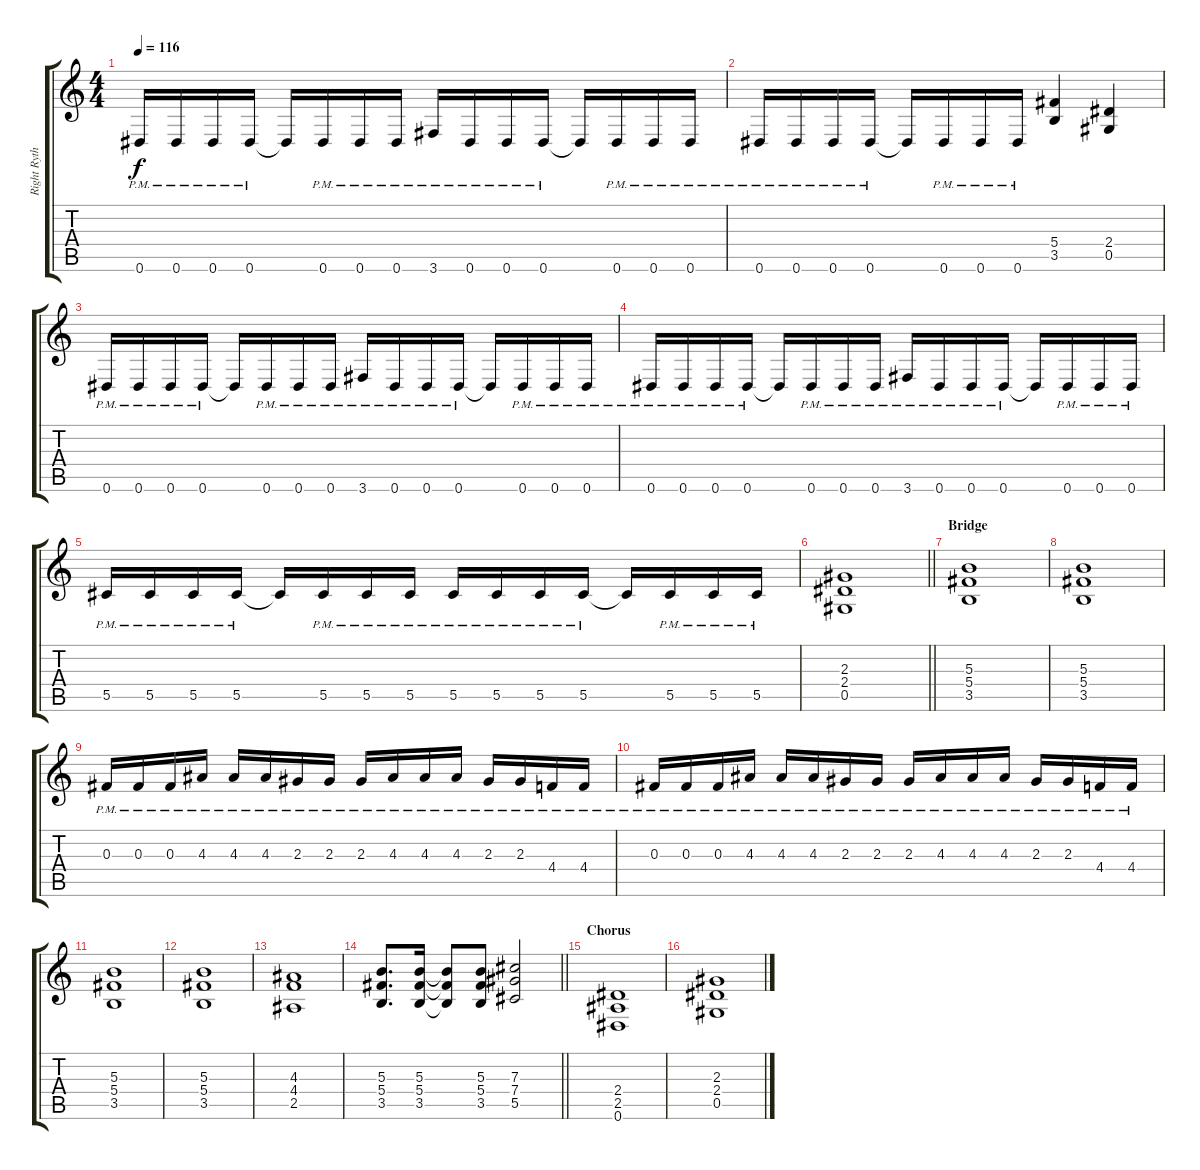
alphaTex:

\track ("Right Rythm" "Right Ryth") {instrument distortionguitar}
\staff {score tabs}
\tuning (Eb4 Bb3 Gb3 Db3 Ab2 Eb2) {hide}
\ts (4 4)
\tempo 116
\clef g2
\ks c
0.6{pm}.16{dy f} 0.6{pm}.16 0.6{pm}.16 0.6{pm}.16 0.6{t}.16 0.6{pm}.16 0.6{pm}.16 0.6{pm}.16 3.6{pm}.16 0.6{pm}.16 0.6{pm}.16 0.6{pm}.16 0.6{t}.16 0.6{pm}.16 0.6{pm}.16 0.6{pm}.16 |
0.6{pm}.16 0.6{pm}.16 0.6{pm}.16 0.6{pm}.16 0.6{t}.16 0.6{pm}.16 0.6{pm}.16 0.6{pm}.16 (5.4 3.5).4 (2.4 0.5).4 |
0.6{pm}.16 0.6{pm}.16 0.6{pm}.16 0.6{pm}.16 0.6{t}.16 0.6{pm}.16 0.6{pm}.16 0.6{pm}.16 3.6{pm}.16 0.6{pm}.16 0.6{pm}.16 0.6{pm}.16 0.6{t}.16 0.6{pm}.16 0.6{pm}.16 0.6{pm}.16 |
0.6{pm}.16 0.6{pm}.16 0.6{pm}.16 0.6{pm}.16 0.6{t}.16 0.6{pm}.16 0.6{pm}.16 0.6{pm}.16 3.6{pm}.16 0.6{pm}.16 0.6{pm}.16 0.6{pm}.16 0.6{t}.16 0.6{pm}.16 0.6{pm}.16 0.6{pm}.16 |
5.5{pm}.16 5.5{pm}.16 5.5{pm}.16 5.5{pm}.16 5.5{t}.16 5.5{pm}.16 5.5{pm}.16 5.5{pm}.16 5.5{pm}.16 5.5{pm}.16 5.5{pm}.16 5.5{pm}.16 5.5{t}.16 5.5{pm}.16 5.5{pm}.16 5.5{pm}.16 |
\barLineRight lightlight
(2.3 2.4 0.5).1 |
\section ("" "Bridge")
(5.3 5.4 3.5).1 |
(5.3 5.4 3.5).1 |
0.3{pm}.16 0.3{pm}.16 0.3{pm}.16 4.3{pm}.16 4.3{pm}.16 4.3{pm}.16 2.3{pm}.16 2.3{pm}.16 2.3{pm}.16 4.3{pm}.16 4.3{pm}.16 4.3{pm}.16 2.3{pm}.16 2.3{pm}.16 4.4{pm}.16 4.4{pm}.16 |
0.3{pm}.16 0.3{pm}.16 0.3{pm}.16 4.3{pm}.16 4.3{pm}.16 4.3{pm}.16 2.3{pm}.16 2.3{pm}.16 2.3{pm}.16 4.3{pm}.16 4.3{pm}.16 4.3{pm}.16 2.3{pm}.16 2.3{pm}.16 4.4{pm}.16 4.4{pm}.16 |
(5.3 5.4 3.5).1 |
(5.3 5.4 3.5).1 |
(4.3 4.4 2.5).1 |
\barLineRight lightlight
(5.3 5.4 3.5).8{d} (5.3 5.4 3.5).16 (5.3{t} 5.4{t} 3.5{t}).8 (5.3 5.4 3.5).8 (7.3 7.4 5.5).2 |
\section ("" "Chorus")
(2.4 2.5 0.6).1 |
(2.3 2.4 0.5).1
